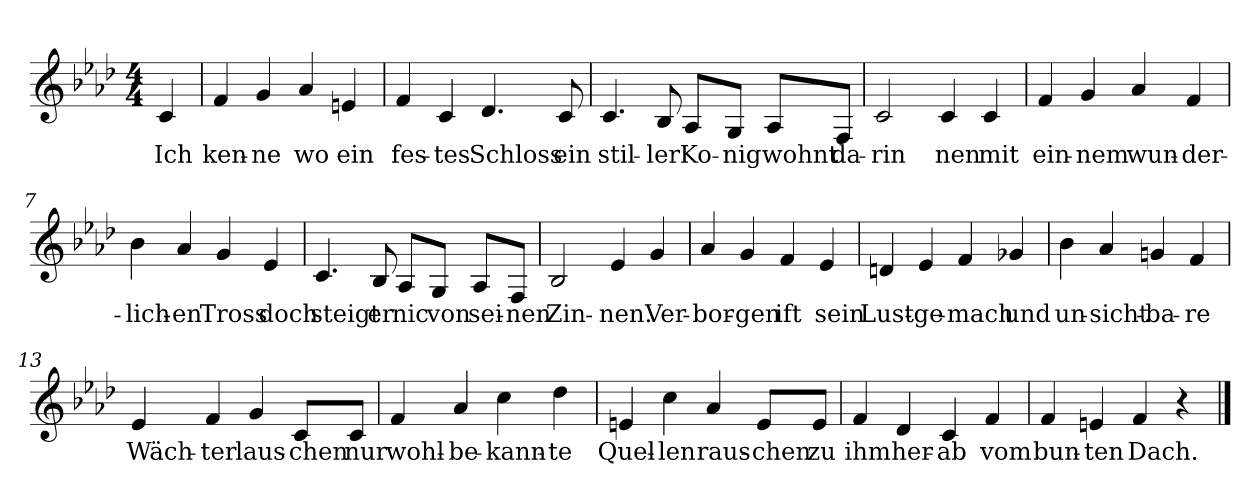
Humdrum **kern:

**kern	**text
*part1	*part1
*staff1	*staff1
*clefG2	*
*k[b-e-a-d-]	*
*M4/4	*
=1	=1
!	!LO:LY:b
4c/	Ich
=2	=2
!	!LO:LY:b
4f/	ken-
!	!LO:LY:b
4g/	-ne
!	!LO:LY:b
4a-/	wo
!	!LO:LY:b
4en/	ein
=3	=3
!	!LO:LY:b
4f/	fes-
!	!LO:LY:b
4c/	-tes
!	!LO:LY:b
4.d-/	Schloss
!	!LO:LY:b
8c/	ein
=4	=4
!	!LO:LY:b
4.c/	stil-
!	!LO:LY:b
8B-/	-ler
!	!LO:LY:b
8A-/L	Ko-
!	!LO:LY:b
8G/J	-nig
!	!LO:LY:b
8A-/L	wohnt
!	!LO:LY:b
8F/J	da-
=5	=5
!	!LO:LY:b
2c/	-rin
!	!LO:LY:b
4c/	-nen
!	!LO:LY:b
4c/	mit
=6	=6
!	!LO:LY:b
4f/	ein-
!	!LO:LY:b
4g/	-nem
!	!LO:LY:b
4a-/	wun-
!	!LO:LY:b
4f/	-der-
!!LO:LB:g=z
=7	=7
!	!LO:LY:b
4b-\	-lich-
!	!LO:LY:b
4a-/	-en
!	!LO:LY:b
4g/	Tross
!	!LO:LY:b
4e-/	doch
=8	=8
!	!LO:LY:b
4.c/	steigt
!	!LO:LY:b
8B-/	er
!	!LO:LY:b
8A-/L	nic
!	!LO:LY:b
8G/J	von
!	!LO:LY:b
8A-/L	sei-
!	!LO:LY:b
8F/J	-nen
=9	=9
!	!LO:LY:b
2B-/	Zin-
!	!LO:LY:b
4e-/	-nen.
!	!LO:LY:b
4g/	Ver-
=10	=10
!	!LO:LY:b
4a-/	-bor-
!	!LO:LY:b
4g/	-gen
!	!LO:LY:b
4f/	ift
!	!LO:LY:b
4e-/	sein
=11	=11
!	!LO:LY:b
4dn/	Lust-
!	!LO:LY:b
4e-/	-ge-
!	!LO:LY:b
4f/	-mach
!	!LO:LY:b
4g-X/	und
=12	=12
!	!LO:LY:b
4b-\	un-
!	!LO:LY:b
4a-/	-sicht-
!	!LO:LY:b
4gn/	-ba-
!	!LO:LY:b
4f/	-re
!!LO:LB:g=z
=13	=13
!	!LO:LY:b
4e-/	Wäch-
!	!LO:LY:b
4f/	-ter
!	!LO:LY:b
4g/	laus-
!	!LO:LY:b
8c/L	-chen
!	!LO:LY:b
8c/J	nur
=14	=14
!	!LO:LY:b
4f/	wohl-
!	!LO:LY:b
4a-/	-be-
!	!LO:LY:b
4cc\	-kann-
!	!LO:LY:b
4dd-\	-te
=15	=15
!	!LO:LY:b
4en/	Quel-
!	!LO:LY:b
4cc\	-len
!	!LO:LY:b
4a-/	raus-
!	!LO:LY:b
8e/L	-chen
!	!LO:LY:b
8e/J	zu
=16	=16
!	!LO:LY:b
4f/	ihm
!	!LO:LY:b
4d-/	her-
!	!LO:LY:b
4c/	-ab
!	!LO:LY:b
4f/	vom
=17	=17
!	!LO:LY:b
4f/	bun-
!	!LO:LY:b
4en/	-ten
!	!LO:LY:b
4f/	Dach.
4r	.
==	==
*-	*-
